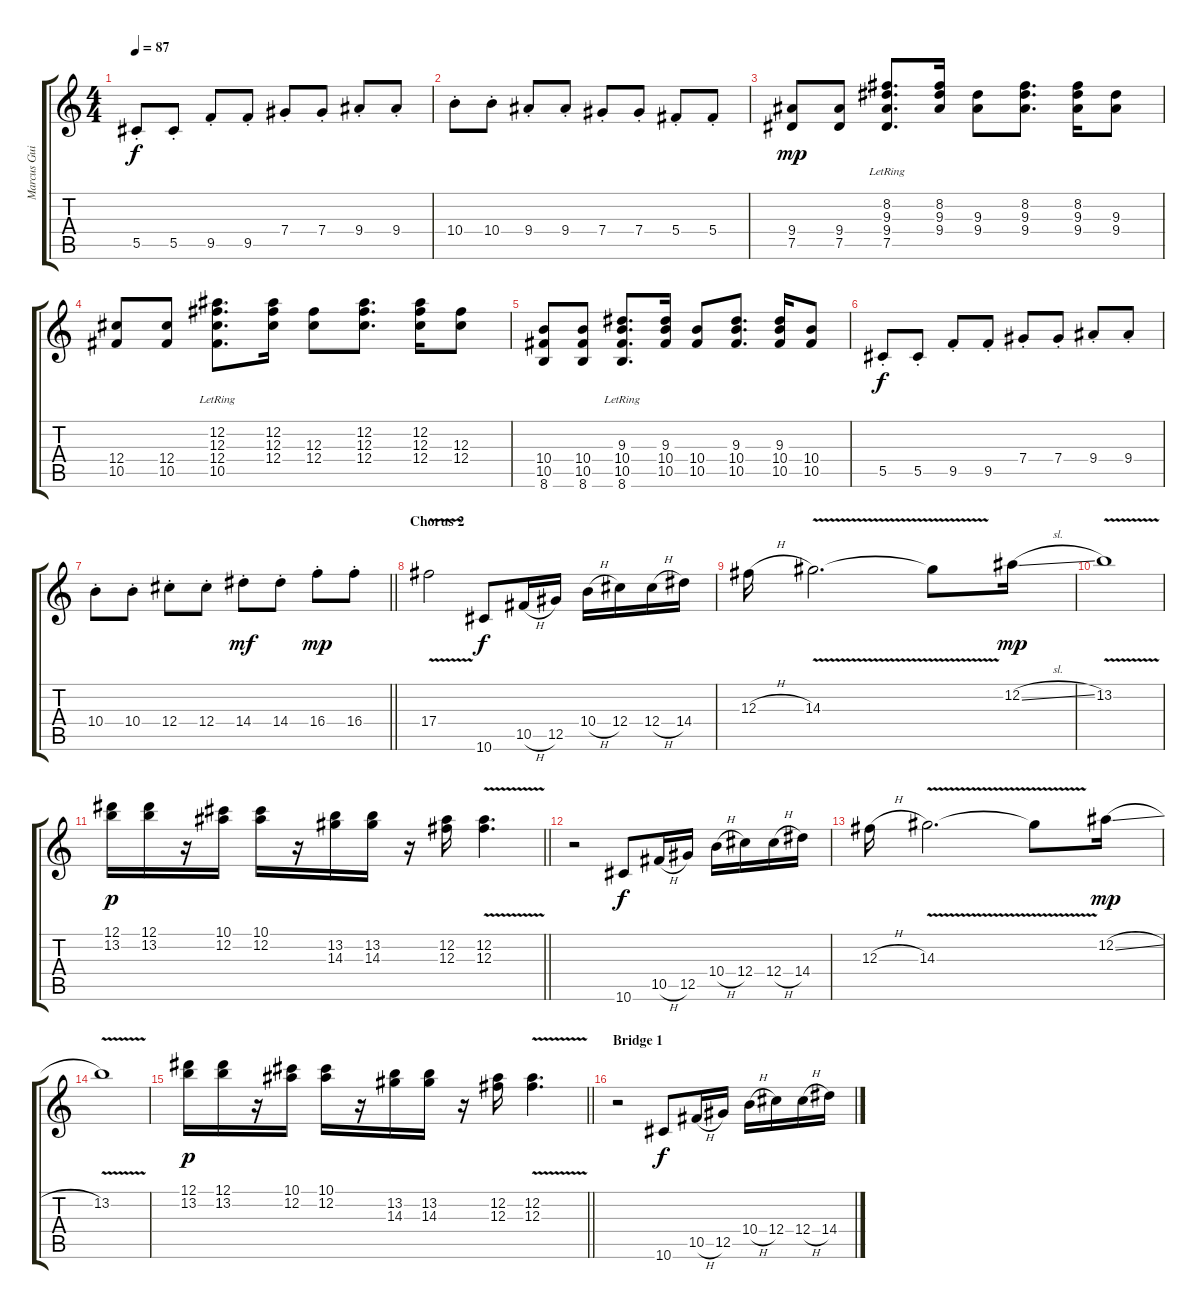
\track ("Marcus Guitar" "Marcus Gui") {instrument electricguitarclean}
\staff {score tabs}
\tuning (Eb4 Bb3 Gb3 Db3 Ab2 Eb2) {hide}
\ts (4 4)
\tempo 87
\clef g2
\ks c
5.5{st}.8{dy f} 5.5{st}.8 9.5{st}.8 9.5{st}.8 7.4{st}.8 7.4{st}.8 9.4{st}.8 9.4{st}.8 |
10.4{st}.8 10.4{st}.8 9.4{st}.8 9.4{st}.8 7.4{st}.8 7.4{st}.8 5.4{st}.8 5.4{st}.8 |
(9.4 7.5).8{dy mp} (9.4 7.5).8 (8.2 9.3 9.4 7.5{lr}).8{d} (8.2 9.3 9.4).16 (9.3 9.4).8 (8.2 9.3 9.4).8{d} (8.2 9.3 9.4).16 (9.3 9.4).8 |
(12.4 10.5).8 (12.4 10.5).8 (12.2 12.3 12.4 10.5{lr}).8{d} (12.2 12.3 12.4).16 (12.3 12.4).8 (12.2 12.3 12.4).8{d} (12.2 12.3 12.4).16 (12.3 12.4).8 |
(10.4 10.5 8.6).8 (10.4 10.5 8.6).8 (9.3 10.4 10.5{lr} 8.6).8{d} (9.3 10.4 10.5).16 (10.4 10.5).8 (9.3 10.4 10.5).8{d} (9.3 10.4 10.5).16 (10.4 10.5).8 |
5.5{st}.8{dy f} 5.5{st}.8 9.5{st}.8 9.5{st}.8 7.4{st}.8 7.4{st}.8 9.4{st}.8 9.4{st}.8 |
\barLineRight lightlight
10.4{st}.8 10.4{st}.8 12.4{st}.8 12.4{st}.8 14.4{st}.8{dy mf} 14.4{st}.8 16.4{st}.8{dy mp} 16.4{st}.8 |
\section ("" "Chorus 2")
17.4{v}.2 10.6.8{dy f} 10.5{h}.16 12.5.16 10.4{h}.16 12.4.16 12.4{h}.16 14.4.16 |
12.3{h}.16 14.3{v}.2{d} 14.3{t}.8 12.2{sl}.16{dy mp} |
13.2{v}.1 |
\barLineRight lightlight
(12.1 13.2).16{dy p} (12.1 13.2).16 r.16 (10.1 12.2).16 (10.1 12.2).16 r.16 (13.2 14.3).16 (13.2 14.3).16 r.16 (12.2 12.3).16 (12.2{v} 12.3{v}).4{d} |
r.2 10.6.8{dy f} 10.5{h}.16 12.5.16 10.4{h}.16 12.4.16 12.4{h}.16 14.4.16 |
12.3{h}.16 14.3{v}.2{d} 14.3{t}.8 12.2{sl}.16{dy mp} |
13.2{v}.1 |
\barLineRight lightlight
(12.1 13.2).16{dy p} (12.1 13.2).16 r.16 (10.1 12.2).16 (10.1 12.2).16 r.16 (13.2 14.3).16 (13.2 14.3).16 r.16 (12.2 12.3).16 (12.2{v} 12.3{v}).4{d} |
\section ("" "Bridge 1")
r.2 10.6.8{dy f} 10.5{h}.16 12.5.16 10.4{h}.16 12.4.16 12.4{h}.16 14.4.16
